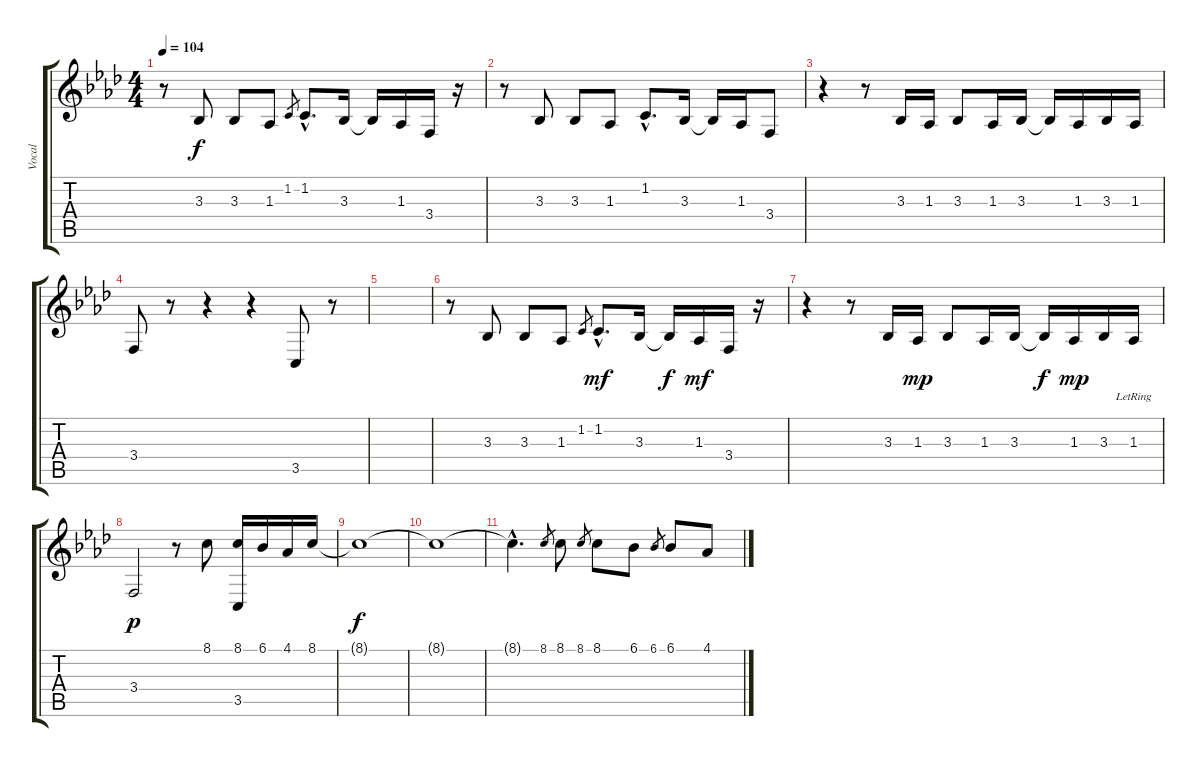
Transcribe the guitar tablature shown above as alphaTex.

\track ("Vocal" "Vocal") {instrument flute}
\staff {score tabs}
\tuning (E4 B3 G3 D3 A2 E2) {hide}
\ts (4 4)
\tempo 104
\clef g2
\ks ab
r.8{dy f} 3.3.8 3.3.8 1.3.8 1.2.8{gr} 1.2{hac}.8{d} 3.3.16 3.3{t}.16 1.3.16 3.4.16 r.16 |
r.8 3.3.8 3.3.8 1.3.8 1.2{hac}.8{d} 3.3.16 3.3{t}.16 1.3.16 3.4.8 |
r.4 r.8 3.3.16 1.3.16 3.3.8 1.3.16 3.3.16 3.3{t}.16 1.3.16 3.3.16 1.3.16 |
3.4.8 r.8 r.4 r.4 3.5.8 r.8 |
|
r.8 3.3.8 3.3.8 1.3.8 1.2.8{gr} 1.2{hac}.8{d dy mf} 3.3.16 3.3{t}.16{dy f} 1.3.16{dy mf} 3.4.16 r.16 |
r.4 r.8 3.3.16 1.3.16{dy mp} 3.3.8 1.3.16 3.3.16 3.3{t}.16{dy f} 1.3.16{dy mp} 3.3.16 1.3{lr}.16 |
3.4.2{dy p volume 0 instrument lead6voice} r.8 8.1.8 (8.1 3.5).16 6.1.16 4.1.16 8.1.16 |
8.1{t}.1{dy f} |
8.1{t}.1 |
8.1{hac t}.4{d} 8.1.8{gr} 8.1.8 8.1.8{gr} 8.1.8 6.1.8 6.1.8{gr} 6.1.8 4.1.8
